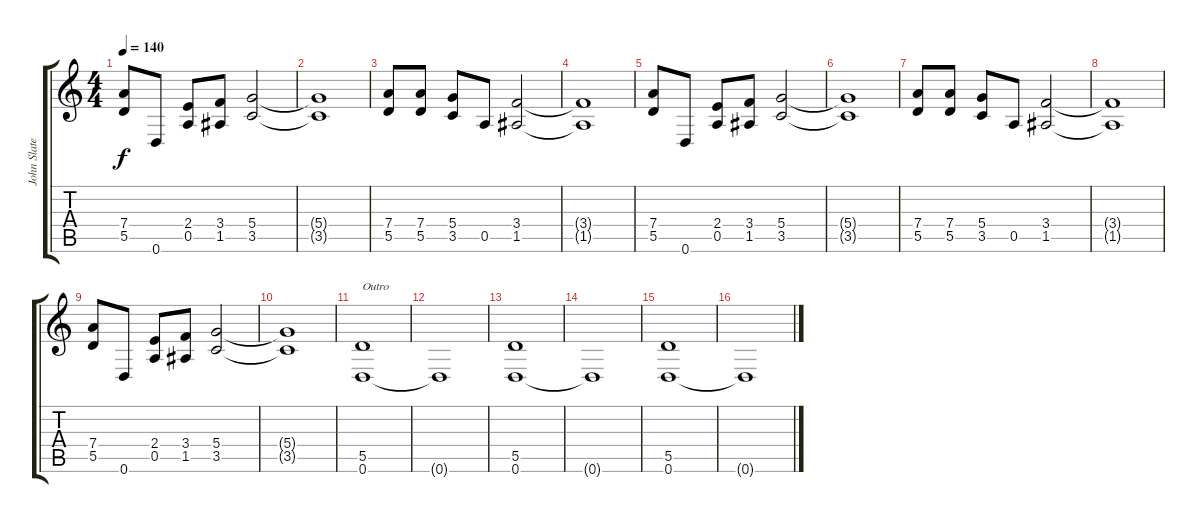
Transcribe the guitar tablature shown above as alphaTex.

\track ("John Slater" "John Slate") {instrument distortionguitar}
\staff {score tabs}
\tuning (E4 B3 G3 D3 A2 D2) {hide}
\ts (4 4)
\tempo 140
\clef g2
\ks c
(7.4 5.5).8{dy f} 0.6.8 (2.4 0.5).8 (3.4 1.5).8 (5.4 3.5).2 |
(5.4{t} 3.5{t}).1 |
(7.4 5.5).8 (7.4 5.5).8 (5.4 3.5).8 0.5.8 (3.4 1.5).2 |
(3.4{t} 1.5{t}).1 |
(7.4 5.5).8 0.6.8 (2.4 0.5).8 (3.4 1.5).8 (5.4 3.5).2 |
(5.4{t} 3.5{t}).1 |
(7.4 5.5).8 (7.4 5.5).8 (5.4 3.5).8 0.5.8 (3.4 1.5).2 |
(3.4{t} 1.5{t}).1 |
(7.4 5.5).8 0.6.8 (2.4 0.5).8 (3.4 1.5).8 (5.4 3.5).2 |
(5.4{t} 3.5{t}).1 |
(5.5 0.6).1{txt "Outro"} |
0.6{t}.1 |
(5.5 0.6).1 |
0.6{t}.1 |
(5.5 0.6).1 |
0.6{t}.1
